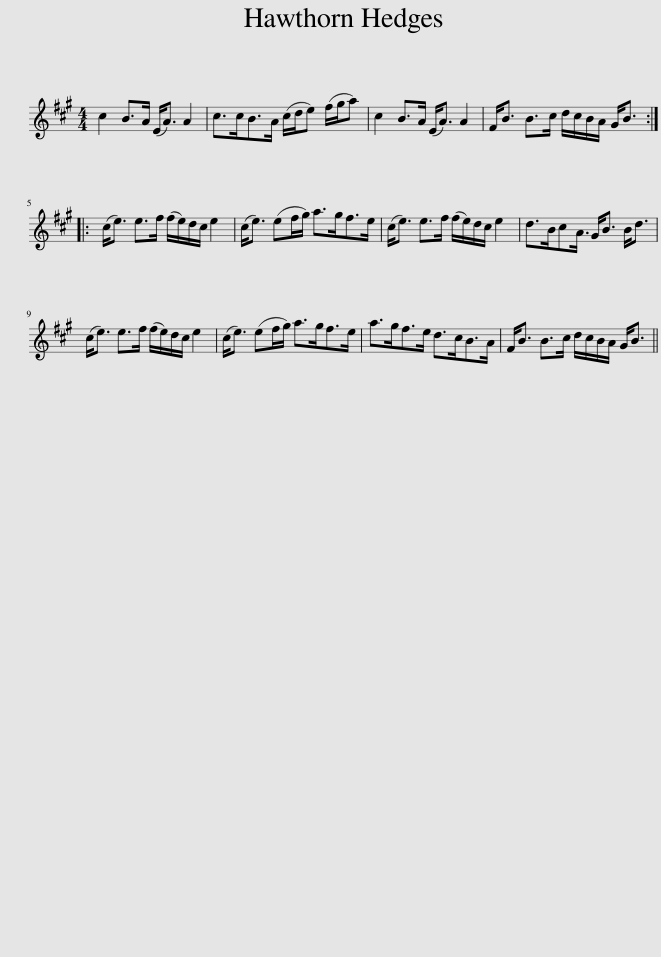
X:1
L:1/8
M:4/4
I:linebreak $
K:A
V:1 treble
V:1
 c2 B>A (E<A) A2 | c>cB>A (c/d/e) (f/g/a) | c2 B>A (E<A) A2 | F<B B>c d/c/B/A/ G<B ::$ (c<e) e>f (f/e/)d/c/ e2 | %5
 (c<e) (ef/g/) a>gf>e | (c<e) e>f (f/e/)d/c/ e2 | d>BcA3/4 G<B B<d |$ (c<e) e>f (f/e/)d/c/ e2 | (c<e) (ef/g/) a>gf>e | %10
 a>gf>e d>cB>A | F<B B>c d/c/B/A/ G<B || %12
